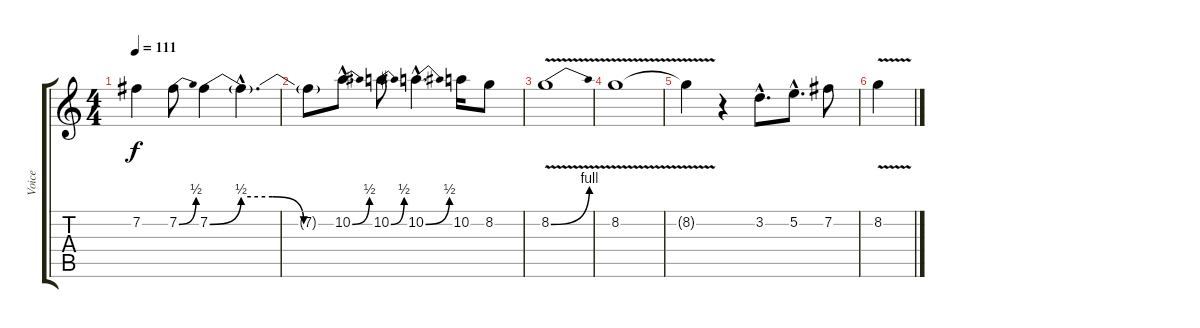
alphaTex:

\track ("Voice" "Voice") {instrument distortionguitar}
\staff {score tabs}
\tuning (E4 B3 G3 D3 A2 E2) {hide}
\ts (4 4)
\tempo 111
\clef g2
\ks c
7.2{t}.4{dy f} 7.2{be (bend 0 0 60 2)}.8 7.2{be (custom 0 0 15 2 30 2 45 0 60 0)}.4 7.2{hac t}.4{d} |
7.2{t}.8 10.2{be (bend 0 0 60 2) hac}.8{d} 10.2{be (bend 0 0 60 2)}.8 10.2{be (bend 0 0 60 2) hac}.4{d} 10.2.16 8.2.8 |
8.2{be (bend 0 0 60 4) v}.1 |
8.2{v}.1 |
8.2{t}.4 r.4 3.2{hac}.8{d} 5.2{hac}.8{d} 7.2.8 |
8.2{v}.4
